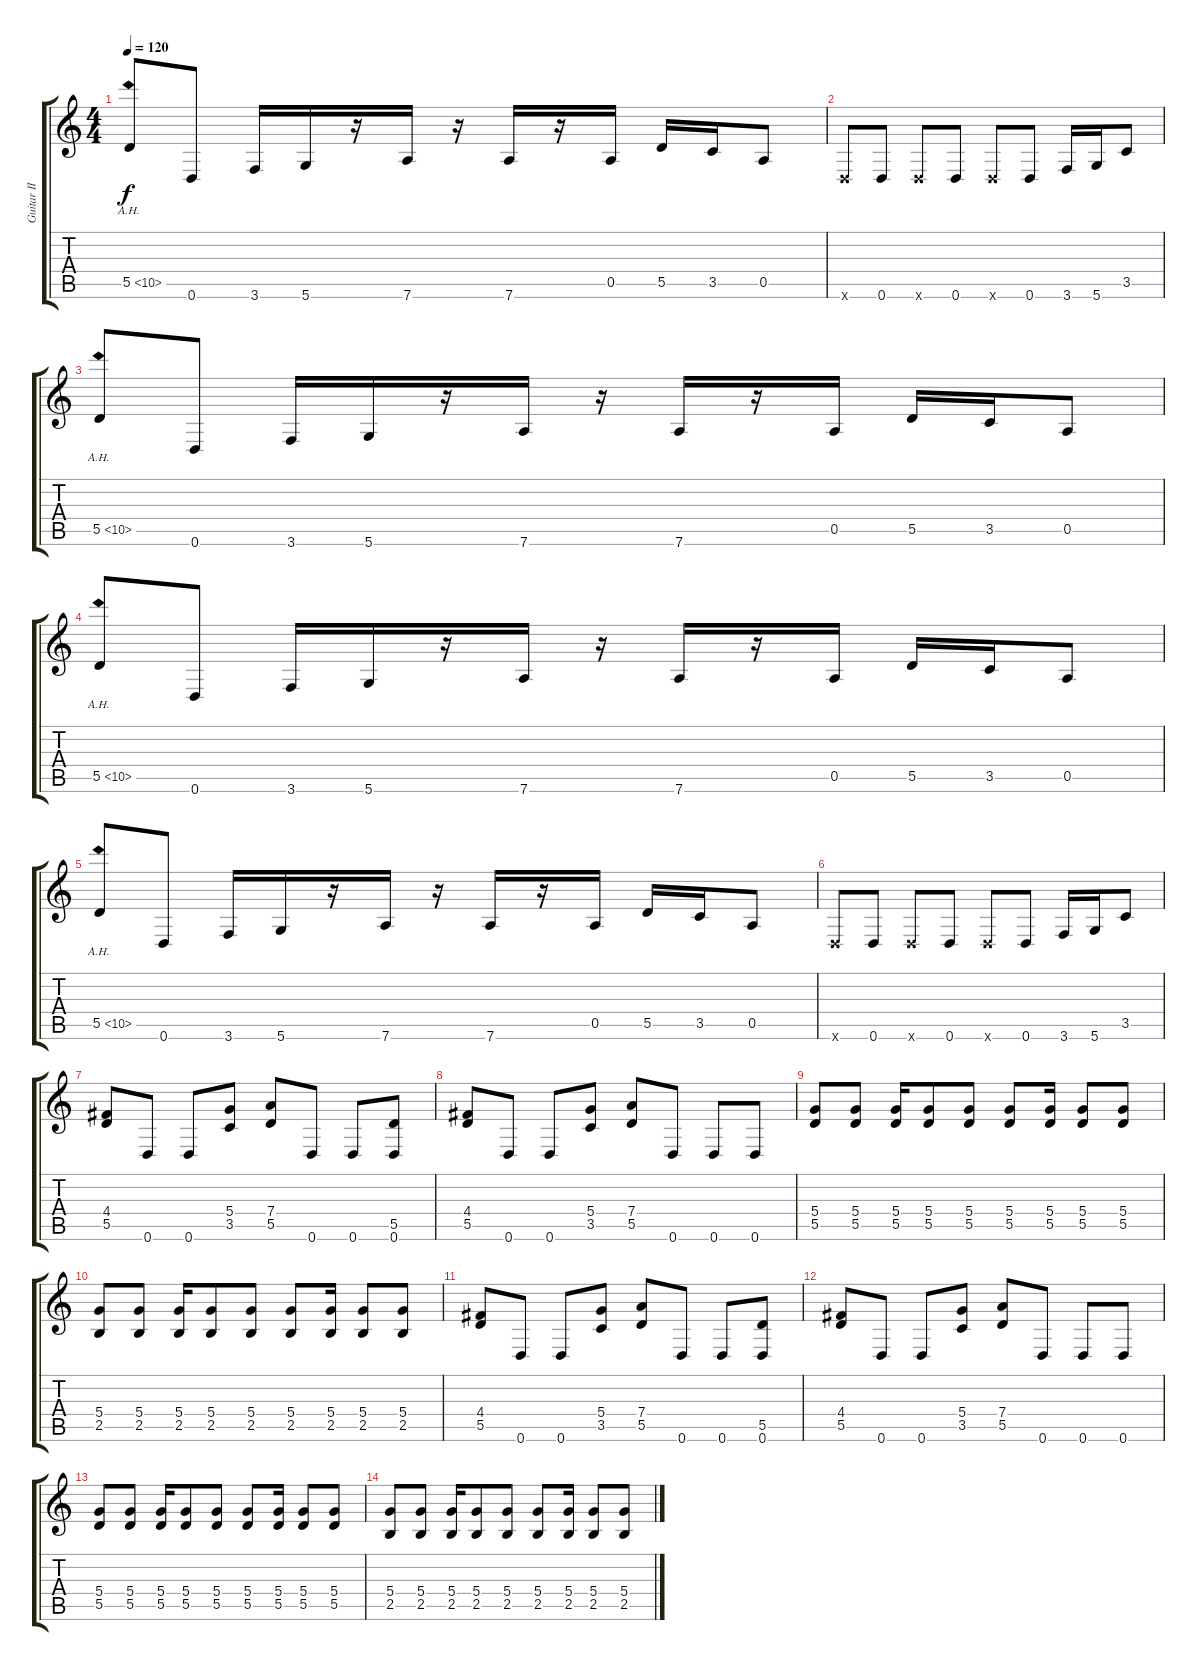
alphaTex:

\track ("Guitar II" "Guitar II") {instrument overdrivenguitar}
\staff {score tabs}
\tuning (E4 B3 G3 D3 A2 D2) {hide}
\ts (4 4)
\tempo 120
\clef g2
\ks c
5.5{ah 5}.8{dy f} 0.6.8 3.6.16 5.6.16 r.16 7.6.16 r.16 7.6.16 r.16 0.5.16 5.5.16 3.5.16 0.5.8 |
0.6{x}.8 0.6.8 0.6{x}.8 0.6.8 0.6{x}.8 0.6.8 3.6.16 5.6.16 3.5.8 |
5.5{ah 5}.8 0.6.8 3.6.16 5.6.16 r.16 7.6.16 r.16 7.6.16 r.16 0.5.16 5.5.16 3.5.16 0.5.8 |
5.5{ah 5}.8 0.6.8 3.6.16 5.6.16 r.16 7.6.16 r.16 7.6.16 r.16 0.5.16 5.5.16 3.5.16 0.5.8 |
5.5{ah 5}.8 0.6.8 3.6.16 5.6.16 r.16 7.6.16 r.16 7.6.16 r.16 0.5.16 5.5.16 3.5.16 0.5.8 |
0.6{x}.8 0.6.8 0.6{x}.8 0.6.8 0.6{x}.8 0.6.8 3.6.16 5.6.16 3.5.8 |
(4.4 5.5).8 0.6.8 0.6.8 (5.4 3.5).8 (7.4 5.5).8 0.6.8 0.6.8 (5.5 0.6).8 |
(4.4 5.5).8 0.6.8 0.6.8 (5.4 3.5).8 (7.4 5.5).8 0.6.8 0.6.8 0.6.8 |
(5.4 5.5).8 (5.4 5.5).8 (5.4 5.5).16 (5.4 5.5).8 (5.4 5.5).8 (5.4 5.5).8 (5.4 5.5).16 (5.4 5.5).8 (5.4 5.5).8 |
(5.4 2.5).8 (5.4 2.5).8 (5.4 2.5).16 (5.4 2.5).8 (5.4 2.5).8 (5.4 2.5).8 (5.4 2.5).16 (5.4 2.5).8 (5.4 2.5).8 |
(4.4 5.5).8 0.6.8 0.6.8 (5.4 3.5).8 (7.4 5.5).8 0.6.8 0.6.8 (5.5 0.6).8 |
(4.4 5.5).8 0.6.8 0.6.8 (5.4 3.5).8 (7.4 5.5).8 0.6.8 0.6.8 0.6.8 |
(5.4 5.5).8 (5.4 5.5).8 (5.4 5.5).16 (5.4 5.5).8 (5.4 5.5).8 (5.4 5.5).8 (5.4 5.5).16 (5.4 5.5).8 (5.4 5.5).8 |
(5.4 2.5).8 (5.4 2.5).8 (5.4 2.5).16 (5.4 2.5).8 (5.4 2.5).8 (5.4 2.5).8 (5.4 2.5).16 (5.4 2.5).8 (5.4 2.5).8
